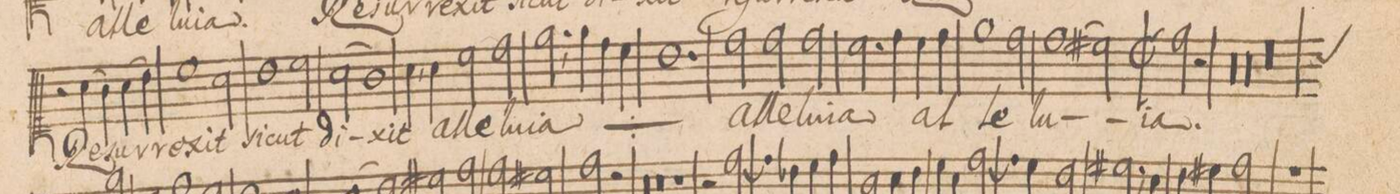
**kern	**text
*I"CANTVS.	*
*clefC1	*
*k[]	*
*met(c|)	*
*M3/2	*
2r	.
(4a\	Re-
4g\)	.
(4a\	-sur-
4b\)	.
=46-	=46-
1cc\	-re-
2a\	-xit
=47-	=47-
1b\	si-
2cc\	-cut
=48-	=48-
(2a\	di-
1g\)	.
=49-	=49-
4a,<\	-xit
4a\	al-
2cc\	-le-
2dd\	-lu-
=50-	=50-
2.ee,<\	-ia
*	*ij
4ee\	al-
4dd\	-le-
4cc\	-lu-
=51-	=51-
1.b\	-ia
*	*Xij
=52-	=52-
2dd\	al-
2dd\	-le-
2dd\	-lu-
=53-	=53-
2.cc\	-ia
4dd\	.
4cc\	al-
4dd\	.
=54-	=54-
1ee\	-le-
2dd\	.
=55-	=55-
(1dd\	-lu-
2cc#X\)	.
=56-	=56-
*M2/1	*
*met(c|)	*
2dd\	-ia.
2r	.
00r	.
=57-	=57-
=58-	=58-
00r	.
=59-	=59-
=60-	=60-
*custos:a	*
00rcc	.
=61-	=61-
=62-	=62-
*-	*-
